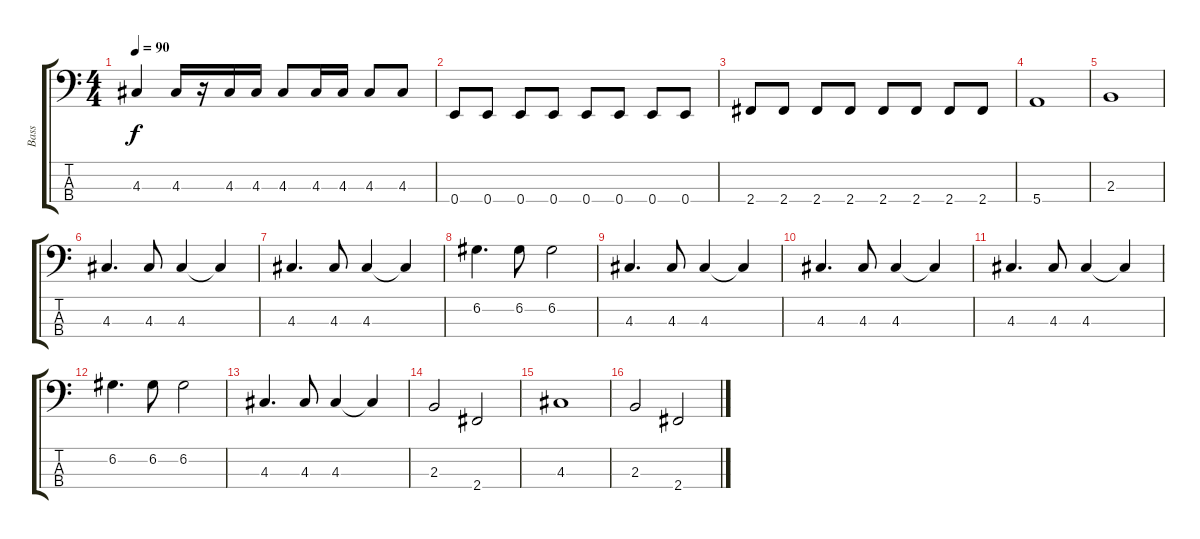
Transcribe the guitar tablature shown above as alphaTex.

\track ("Bass" "Bass") {instrument electricbassfinger}
\staff {score tabs}
\tuning (G2 D2 A1 E1) {hide}
\ts (4 4)
\tempo 90
\clef f4
\ks c
4.3.4{dy f} 4.3.16 r.16 4.3.16 4.3.16 4.3.8 4.3.16 4.3.16 4.3.8 4.3.8 |
0.4.8 0.4.8 0.4.8 0.4.8 0.4.8 0.4.8 0.4.8 0.4.8 |
2.4.8 2.4.8 2.4.8 2.4.8 2.4.8 2.4.8 2.4.8 2.4.8 |
5.4.1 |
2.3.1 |
4.3.4{d} 4.3.8 4.3.4 4.3{t}.4 |
4.3.4{d} 4.3.8 4.3.4 4.3{t}.4 |
6.2.4{d} 6.2.8 6.2.2 |
4.3.4{d} 4.3.8 4.3.4 4.3{t}.4 |
4.3.4{d} 4.3.8 4.3.4 4.3{t}.4 |
4.3.4{d} 4.3.8 4.3.4 4.3{t}.4 |
6.2.4{d} 6.2.8 6.2.2 |
4.3.4{d} 4.3.8 4.3.4 4.3{t}.4 |
2.3.2 2.4.2 |
4.3.1 |
2.3.2 2.4.2
